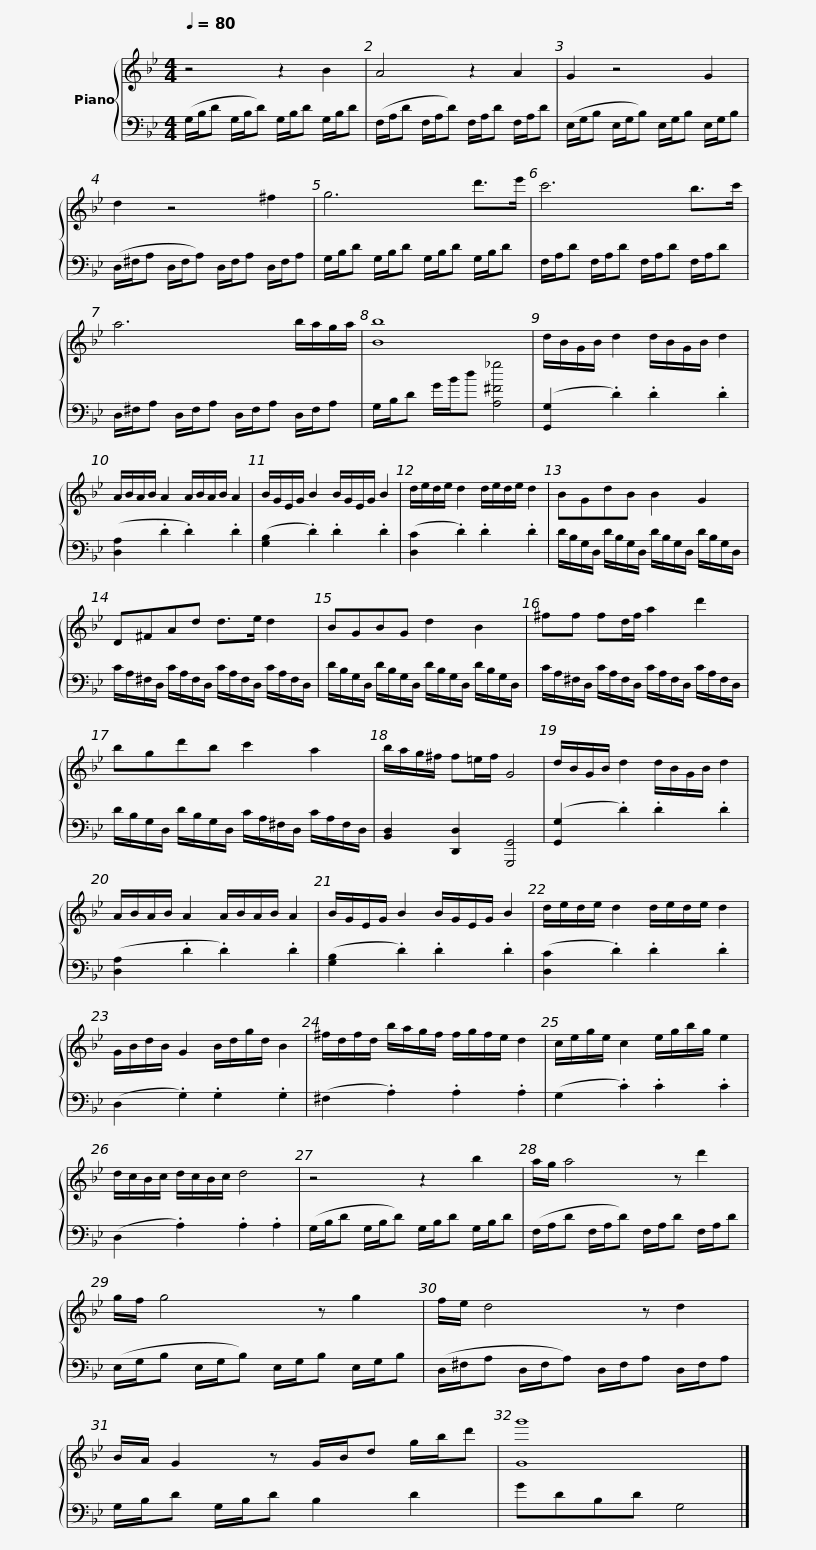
X:1
%%score { 1 | 2 }
L:1/8
Q:1/4=80
M:4/4
I:linebreak $
K:Bb
V:1 treble
V:2 bass
V:1
 z4 z2 B2 | A4 z2 A2 | G2 z4 G2 |$ d2 z4 ^f2 | g6 d'>e' | %5
 c'6 b>c' |$ a6 b/a/g/a/ | [Bb]8 | d/B/G/B/ d2 d/B/G/B/ d2 | A/B/A/B/ A2 A/B/A/B/ A2 |$ %10
 B/G/E/G/ B2 B/G/E/G/ B2 | d/e/d/e/ d2 d/e/d/e/ d2 | BGdB B2 G2 |$ D^FAd d>e d2 | BGBG d2 B2 |$ %15
 ^ff fd/f/ a2 d'2 | bgd'b c'2 a2 | b/a/g/^f/ f=e/f/ G4 |$ d/B/G/B/ d2 d/B/G/B/ d2 | A/B/A/B/ A2 A/B/A/B/ A2 | %20
 B/G/E/G/ B2 B/G/E/G/ B2 | d/e/d/e/ d2 d/e/d/e/ d2 |$ G/B/d/B/ G2 B/d/g/d/ B2 | ^f/d/f/d/ b/a/g/f/ f/g/f/e/ d2 | c/e/g/e/ c2 e/g/b/g/ e2 | %25
 d/c/B/c/ d/c/B/c/ d4 |$ z4 z2 b2 | a/g/ a4 z d'2 | g/f/ g4 z g2 |$ f/e/ d4 z d2 | %30
 B/A/ G2 z G/B/d g/b/d' | [Gg']8 |] %32
V:2
 (G,/B,/D G,/B,/D) G,/B,/D G,/B,/D | (F,/A,/D F,/A,/D) F,/A,/D F,/A,/D | (E,/G,/B, E,/G,/B,) E,/G,/B, E,/G,/B, |$ (D,/^F,/A, D,/F,/A,) D,/F,/A, D,/F,/A, | G,/B,/D G,/B,/D G,/B,/D G,/B,/D | %5
 F,/A,/D F,/A,/D F,/A,/D F,/A,/D |$ D,/^F,/A, D,/F,/A, D,/F,/A, D,/F,/A, | G,/B,/D G/B/d [A,^F_g]4 | ([G,,G,]2 .D2) .D2 .D2 | ([D,A,]2 .D2 .D2) .D2 |$ %10
 ([G,B,]2 .D2) .D2 .D2 | ([D,C]2 .D2) .D2 .D2 | D/B,/G,/D,/ D/B,/G,/D,/ D/B,/G,/D,/ D/B,/G,/D,/ |$ C/A,/^F,/D,/ C/A,/F,/D,/ C/A,/F,/D,/ C/A,/F,/D,/ | D/B,/G,/D,/ D/B,/G,/D,/ D/B,/G,/D,/ D/B,/G,/D,/ |$ %15
 C/A,/^F,/D,/ C/A,/F,/D,/ C/A,/F,/D,/ C/A,/F,/D,/ | D/B,/G,/D,/ D/B,/G,/D,/ C/A,/^F,/D,/ C/A,/F,/D,/ | [B,,D,]2 [D,,D,]2 [G,,,G,,]4 |$ ([G,,G,]2 .D2) .D2 .D2 | ([D,A,]2 .D2 .D2) .D2 | %20
 ([G,B,]2 .D2) .D2 .D2 | ([D,C]2 .D2) .D2 .D2 |$ (D,2 .G,2) .G,2 .G,2 | (^F,2 .A,2) .A,2 .A,2 | (G,2 .C2) .C2 .C2 | %25
 (D,2 .A,2) .A,2 .A,2 |$ (G,/B,/D G,/B,/D) G,/B,/D G,/B,/D | (F,/A,/D F,/A,/D) F,/A,/D F,/A,/D | (E,/G,/B, E,/G,/B,) E,/G,/B, E,/G,/B, |$ (D,/^F,/A, D,/F,/A,) D,/F,/A, D,/F,/A, | %30
 G,/B,/D G,/B,/D B,2 D2 | GDB,D G,4 |] %32
